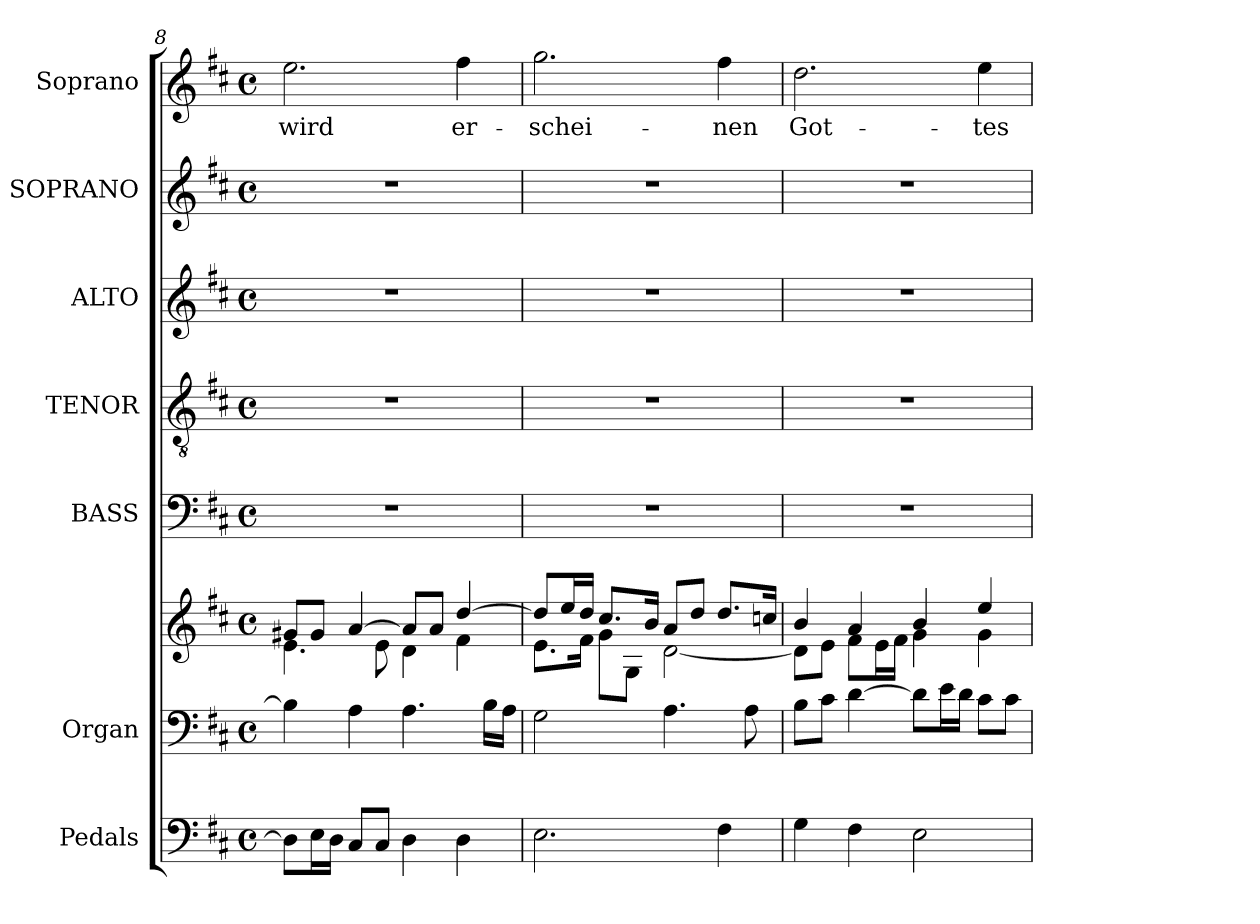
**kern	**kern	**kern	**kern	**kern	**kern	**kern	**kern	**text
*part7	*part6	*part6	*part5	*part4	*part3	*part2	*part1	*part1
*staff8	*staff7	*staff6	*staff5	*staff4	*staff3	*staff2	*staff1	*staff1
*I"Pedals	*I"Organ	*	*I"BASS	*I"TENOR	*I"ALTO	*I"SOPRANO	*I"Soprano	*
*I'Ped.	*I'Org.	*	*I'B.	*I'T.	*I'A.	*I'S.	*I'S.	*
*clefF4	*clefF4	*clefG2	*clefF4	*clefGv2	*clefG2	*clefG2	*clefG2	*
*	*	*	*	*ITrd7c12	*	*	*	*
*k[f#c#]	*k[f#c#]	*k[f#c#]	*k[f#c#]	*k[f#c#]	*k[f#c#]	*k[f#c#]	*k[f#c#]	*
*D:	*D:	*D:	*D:	*D:	*D:	*D:	*D:	*
*M4/4	*M4/4	*M4/4	*M4/4	*M4/4	*M4/4	*M4/4	*M4/4	*
*met(c)	*met(c)	*met(c)	*met(c)	*met(c)	*met(c)	*met(c)	*met(c)	*
=8	=8	=8	=8	=8	=8	=8	=8	=8
*	*	*^	*	*	*	*	*	*
!	!	!	!	!	!	!	!	!	!LO:LY:b:color=#000000
8Di\L]	4Bi\]	8g#Xi/L	4.ei\	1r	1r	1r	1r	2.eei\	wird
16Ei\L	.	8g#i/J	.	.	.	.	.	.	.
16Di\JJ	.	.	.	.	.	.	.	.	.
8C#i/L	4Ai\	[4ai/	.	.	.	.	.	.	.
8C#i/J	.	.	8ei\	.	.	.	.	.	.
4Di\	4.Ai\	8ai/L]	4di\	.	.	.	.	.	.
.	.	8ai/J	.	.	.	.	.	.	.
!	!	!	!	!	!	!	!	!	!LO:LY:b:color=#000000
4Di\	.	[4ddi/	4f#i\	.	.	.	.	4ff#i\	er-
.	16Bi\LL	.	.	.	.	.	.	.	.
.	16Ai\JJ	.	.	.	.	.	.	.	.
=9	=9	=9	=9	=9	=9	=9	=9	=9	=9
!	!	!	!	!	!	!	!	!	!LO:LY:b:color=#000000
2.Ei\	2Gi\	8ddi/L]	8.ei\L	1r	1r	1r	1r	2.ggi\	-schei-
.	.	16eei/L	.	.	.	.	.	.	.
.	.	16ddi/JJ	16f#i\Jk	.	.	.	.	.	.
.	.	8.cc#i/L	8gi\L	.	.	.	.	.	.
.	.	.	8Gi\J	.	.	.	.	.	.
.	.	16bi/Jk	.	.	.	.	.	.	.
.	4.Ai\	8ai/L	[2di\	.	.	.	.	.	.
.	.	8ddi/J	.	.	.	.	.	.	.
!	!	!	!	!	!	!	!	!	!LO:LY:b:color=#000000
4F#i\	.	8.ddi/L	.	.	.	.	.	4ff#i\	-nen
.	8Ai\	.	.	.	.	.	.	.	.
.	.	16ccni/Jk	.	.	.	.	.	.	.
=10	=10	=10	=10	=10	=10	=10	=10	=10	=10
!	!	!	!	!	!	!	!	!	!LO:LY:b:color=#000000
4Gi\	8Bi\L	4bi/	8di\L]	1r	1r	1r	1r	2.ddi\	Got-
.	8c#i\J	.	8ei\J	.	.	.	.	.	.
4F#i\	[4di\	4ai/	8f#i\L	.	.	.	.	.	.
.	.	.	16ei\L	.	.	.	.	.	.
.	.	.	16f#i\JJ	.	.	.	.	.	.
2Ei\	8di\L]	4bi/	4gi\	.	.	.	.	.	.
.	16ei\L	.	.	.	.	.	.	.	.
.	16di\JJ	.	.	.	.	.	.	.	.
!	!	!	!	!	!	!	!	!	!LO:LY:b:color=#000000
.	8c#i\L	4eei/	4gi\	.	.	.	.	4eei\	-tes
.	8c#i\J	.	.	.	.	.	.	.	.
*	*	*v	*v	*	*	*	*	*	*
=	=	=	=	=	=	=	=	=
*-	*-	*-	*-	*-	*-	*-	*-	*-
